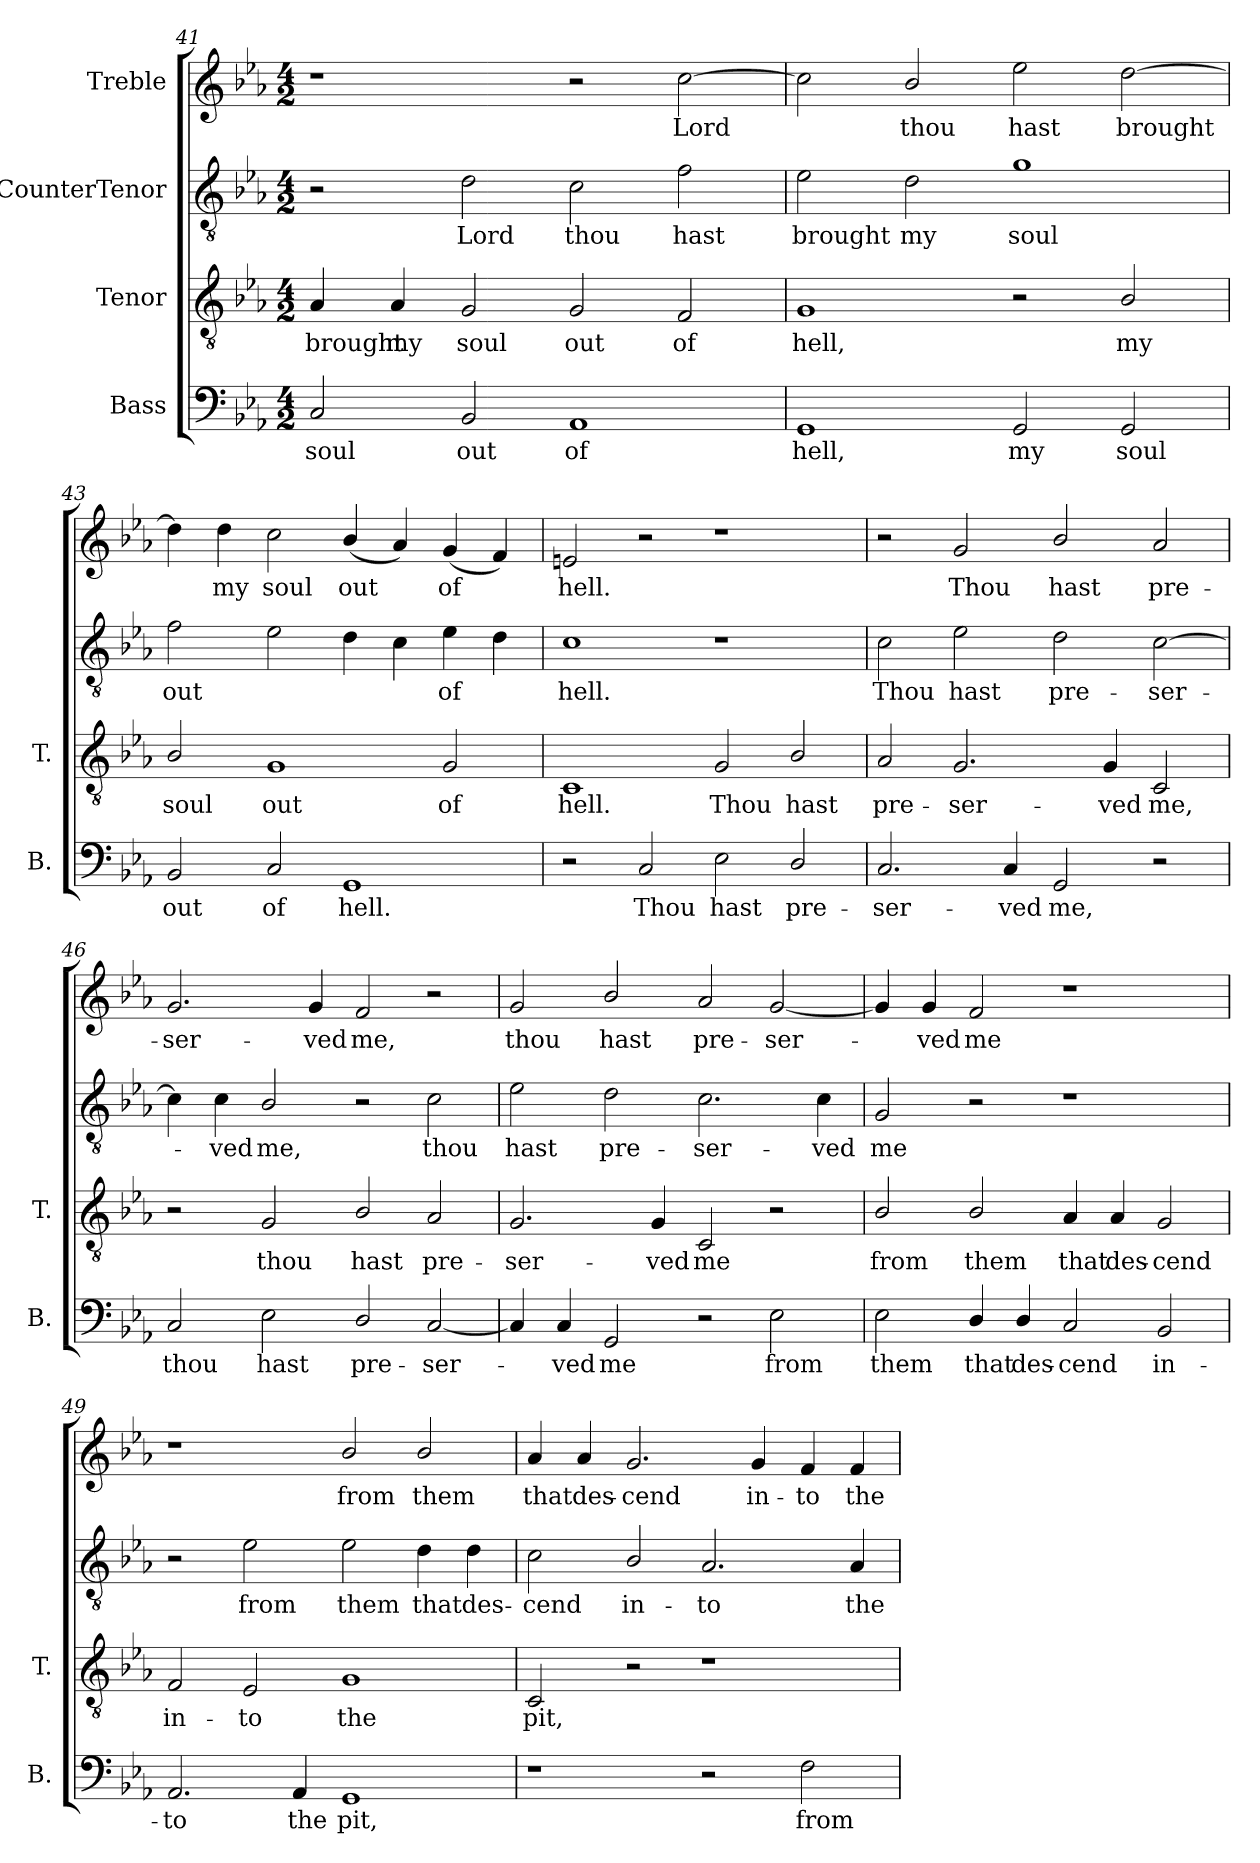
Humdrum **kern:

**kern	**text	**kern	**text	**kern	**text	**kern	**text
*part4	*part4	*part3	*part3	*part2	*part2	*part1	*part1
*staff4	*staff4	*staff3	*staff3	*staff2	*staff2	*staff1	*staff1
*I"Bass	*	*I"Tenor	*	*I"CounterTenor	*	*I"Treble	*
*I'B.	*	*I'T.	*	*	*	*	*
!!LO:LB:g=z
*clefF4	*	*clefGv2	*	*clefGv2	*	*clefG2	*
*	*	*ITrd7c12	*	*ITrd7c12	*	*	*
*k[b-e-a-]	*	*k[b-e-a-]	*	*k[b-e-a-]	*	*k[b-e-a-]	*
*c:	*	*c:	*	*c:	*	*c:	*
*M4/2	*	*M4/2	*	*M4/2	*	*M4/2	*
=41	=41	=41	=41	=41	=41	=41	=41
!	!LO:LY:b	!	!LO:LY:b	!	!	!	!
2C/	soul	4AA-/	brought	2r	.	1r	.
!	!	!	!LO:LY:b	!	!	!	!
.	.	4AA-/	my	.	.	.	.
!	!LO:LY:b	!	!LO:LY:b	!	!LO:LY:b	!	!
2BB-/	out	2GG/	soul	2D\	Lord	.	.
!	!LO:LY:b	!	!LO:LY:b	!	!LO:LY:b	!	!
1AA-	of	2GG/	out	2C\	thou	2r	.
!	!	!	!LO:LY:b	!	!LO:LY:b	!	!LO:LY:b
.	.	2FF/	of	2F\	hast	[>2cc\	Lord
=42	=42	=42	=42	=42	=42	=42	=42
!	!LO:LY:b	!	!LO:LY:b	!	!LO:LY:b	!	!
1GG	hell,	1GG	hell,	2E-\	brought	2cc\]	.
!	!	!	!	!	!LO:LY:b	!	!LO:LY:b
.	.	.	.	2D\	my	2b-/	thou
!	!LO:LY:b	!	!	!	!LO:LY:b	!	!LO:LY:b
2GG/	my	2r	.	1G	soul	2ee-\	hast
!	!LO:LY:b	!	!LO:LY:b	!	!	!	!LO:LY:b
2GG/	soul	2BB-/	my	.	.	[>2dd\	brought
=43	=43	=43	=43	=43	=43	=43	=43
!	!LO:LY:b	!	!LO:LY:b	!	!LO:LY:b	!	!
2BB-/	out	2BB-/	soul	2F\	out	4dd\]	.
!	!	!	!	!	!	!	!LO:LY:b
.	.	.	.	.	.	4dd\	my
!	!LO:LY:b	!	!LO:LY:b	!	!	!	!LO:LY:b
2C/	of	1GG	out	2E-\	.	2cc\	soul
!	!LO:LY:b	!	!	!	!	!	!LO:LY:b
1GG	hell.	.	.	4D\	.	(<4b-/	out
.	.	.	.	4C\	.	4a-/)	.
!	!	!	!LO:LY:b	!	!LO:LY:b	!	!LO:LY:b
.	.	2GG/	of	4E-\	of	(<4g/	of
.	.	.	.	4D\	.	4f/)	.
!!LO:PB:g=z
=44	=44	=44	=44	=44	=44	=44	=44
!	!	!	!LO:LY:b	!	!LO:LY:b	!	!LO:LY:b
2r	.	1CC	hell.	1C	hell.	2en/	hell.
!	!LO:LY:b	!	!	!	!	!	!
2C/	Thou	.	.	.	.	2r	.
!	!LO:LY:b	!	!LO:LY:b	!	!	!	!
2E-\	hast	2GG/	Thou	1r	.	1r	.
!	!LO:LY:b	!	!LO:LY:b	!	!	!	!
2D/	pre-	2BB-/	hast	.	.	.	.
=45	=45	=45	=45	=45	=45	=45	=45
!	!LO:LY:b	!	!LO:LY:b	!	!LO:LY:b	!	!
2.C/	-ser-	2AA-/	pre-	2C\	Thou	2r	.
!	!	!	!LO:LY:b	!	!LO:LY:b	!	!LO:LY:b
.	.	2.GG/	-ser-	2E-\	hast	2g/	Thou
!	!LO:LY:b	!	!	!	!	!	!
4C/	-ved	.	.	.	.	.	.
!	!LO:LY:b	!	!	!	!LO:LY:b	!	!LO:LY:b
2GG/	me,	.	.	2D\	pre-	2b-/	hast
!	!	!	!LO:LY:b	!	!	!	!
.	.	4GG/	-ved	.	.	.	.
!	!	!	!LO:LY:b	!	!LO:LY:b	!	!LO:LY:b
2r	.	2CC/	me,	[>2C\	-ser-	2a-/	pre-
=46	=46	=46	=46	=46	=46	=46	=46
!	!LO:LY:b	!	!	!	!	!	!LO:LY:b
2C/	thou	2r	.	4C\]	.	2.g/	-ser-
!	!	!	!	!	!LO:LY:b	!	!
.	.	.	.	4C\	-ved	.	.
!	!LO:LY:b	!	!LO:LY:b	!	!LO:LY:b	!	!
2E-\	hast	2GG/	thou	2BB-/	me,	.	.
!	!	!	!	!	!	!	!LO:LY:b
.	.	.	.	.	.	4g/	-ved
!	!LO:LY:b	!	!LO:LY:b	!	!	!	!LO:LY:b
2D/	pre-	2BB-/	hast	2r	.	2f/	me,
!	!LO:LY:b	!	!LO:LY:b	!	!LO:LY:b	!	!
[<2C/	-ser-	2AA-/	pre-	2C\	thou	2r	.
=47	=47	=47	=47	=47	=47	=47	=47
!	!	!	!LO:LY:b	!	!LO:LY:b	!	!LO:LY:b
4C/]	.	2.GG/	-ser-	2E-\	hast	2g/	thou
!	!LO:LY:b	!	!	!	!	!	!
4C/	-ved	.	.	.	.	.	.
!	!LO:LY:b	!	!	!	!LO:LY:b	!	!LO:LY:b
2GG/	me	.	.	2D\	pre-	2b-/	hast
!	!	!	!LO:LY:b	!	!	!	!
.	.	4GG/	-ved	.	.	.	.
!	!	!	!LO:LY:b	!	!LO:LY:b	!	!LO:LY:b
2r	.	2CC/	me	2.C\	-ser-	2a-/	pre-
!	!LO:LY:b	!	!	!	!	!	!LO:LY:b
2E-\	from	2r	.	.	.	[<2g/	-ser-
!	!	!	!	!	!LO:LY:b	!	!
.	.	.	.	4C\	-ved	.	.
!!LO:LB:g=z
=48	=48	=48	=48	=48	=48	=48	=48
!	!LO:LY:b	!	!LO:LY:b	!	!LO:LY:b	!	!
2E-\	them	2BB-/	from	2GG/	me	4g/]	.
!	!	!	!	!	!	!	!LO:LY:b
.	.	.	.	.	.	4g/	-ved
!	!LO:LY:b	!	!LO:LY:b	!	!	!	!LO:LY:b
4D/	that	2BB-/	them	2r	.	2f/	me
!	!LO:LY:b	!	!	!	!	!	!
4D/	des-	.	.	.	.	.	.
!	!LO:LY:b	!	!LO:LY:b	!	!	!	!
2C/	-cend	4AA-/	that	1r	.	1r	.
!	!	!	!LO:LY:b	!	!	!	!
.	.	4AA-/	des-	.	.	.	.
!	!LO:LY:b	!	!LO:LY:b	!	!	!	!
2BB-/	in-	2GG/	-cend	.	.	.	.
=49	=49	=49	=49	=49	=49	=49	=49
!	!LO:LY:b	!	!LO:LY:b	!	!	!	!
2.AA-/	-to	2FF/	in-	2r	.	1r	.
!	!	!	!LO:LY:b	!	!LO:LY:b	!	!
.	.	2EE-/	-to	2E-\	from	.	.
!	!LO:LY:b	!	!	!	!	!	!
4AA-/	the	.	.	.	.	.	.
!	!LO:LY:b	!	!LO:LY:b	!	!LO:LY:b	!	!LO:LY:b
1GG	pit,	1GG	the	2E-\	them	2b-/	from
!	!	!	!	!	!LO:LY:b	!	!LO:LY:b
.	.	.	.	4D\	that	2b-/	them
!	!	!	!	!	!LO:LY:b	!	!
.	.	.	.	4D\	des-	.	.
=50	=50	=50	=50	=50	=50	=50	=50
!	!	!	!LO:LY:b	!	!LO:LY:b	!	!LO:LY:b
1r	.	2CC/	pit,	2C\	-cend	4a-/	that
!	!	!	!	!	!	!	!LO:LY:b
.	.	.	.	.	.	4a-/	des-
!	!	!	!	!	!LO:LY:b	!	!LO:LY:b
.	.	2r	.	2BB-/	in-	2.g/	-cend
!	!	!	!	!	!LO:LY:b	!	!
2r	.	1r	.	2.AA-/	-to	.	.
!	!	!	!	!	!	!	!LO:LY:b
.	.	.	.	.	.	4g/	in-
!	!LO:LY:b	!	!	!	!	!	!LO:LY:b
2F\	from	.	.	.	.	4f/	-to
!	!	!	!	!	!LO:LY:b	!	!LO:LY:b
.	.	.	.	4AA-/	the	4f/	the
=	=	=	=	=	=	=	=
*-	*-	*-	*-	*-	*-	*-	*-
